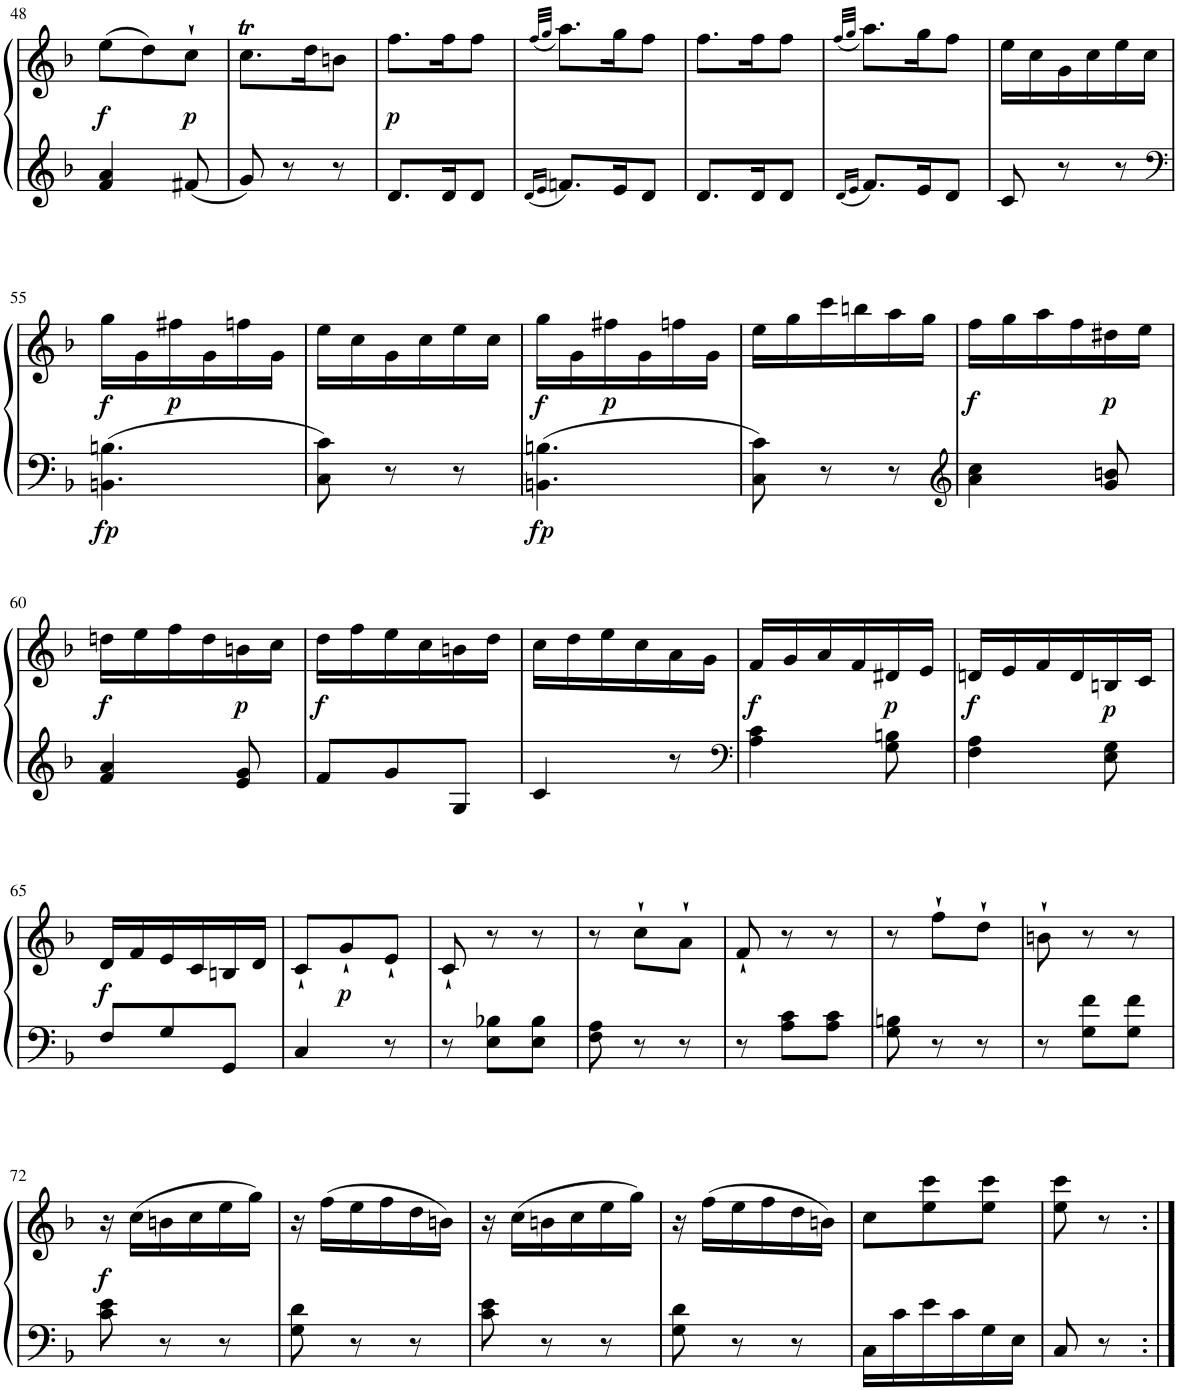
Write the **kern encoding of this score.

**kern	**kern	**dynam
*part1	*part1	*part1
*staff2	*staff1	*staff1/2
*I"Piano	*	*
*I'Pno.	*	*
!!LO:PB:g=z
*clefG2	*clefG2	*
*k[b-]	*k[b-]	*
*M3/8	*M3/8	*
=48	=48	=48
!	!	!LO:DY:b
4f/ 4a/	(8ee\L	f
.	8dd\)	.
!	!	!LO:DY:b
8f#X/	8cc`\J	p
=49	=49	=49
8g/	8.ccT\L	.
8r	.	.
.	16dd\K	.
8r	8bn\J	.
=50	=50	=50
!	!	!LO:DY:b
8.d/L	8.ff\L	p
16d/K	16ff\K	.
8d/J	8ff\J	.
=51	=51	=51
16qd/LL	(32qff/LLL	.
16qe/JJ	32qgg/JJJ	.
8.fn/L	8.aa\L)	.
16e/K	16gg\K	.
8d/J	8ff\J	.
=52	=52	=52
8.d/L	8.ff\L	.
16d/K	16ff\K	.
8d/J	8ff\J	.
=53	=53	=53
16qd/LL	(32qff/LLL	.
16qe/JJ	32qgg/JJJ	.
8.f/L	8.aa\L)	.
16e/K	16gg\K	.
8d/J	8ff\J	.
=54	=54	=54
8c/	16ee\LL	.
.	16cc\	.
8r	16g\	.
.	16cc\	.
8r	16ee\	.
.	16cc\JJ	.
!!LO:LB:g=z
=55	=55	=55
*clefF4	*	*
!	!	!LO:DY:b=2
!	!	!LO:DY:n=1:b
4.BBn\ 4.Bn\	16gg\LL	fp f
.	16g\	.
!	!	!LO:DY:n=2:b
.	16ff#X\	p
.	16g\	.
.	16ffn\	.
.	16g\JJ	.
=56	=56	=56
8C\ 8c\	16ee\LL	.
.	16cc\	.
8r	16g\	.
.	16cc\	.
8r	16ee\	.
.	16cc\JJ	.
=57	=57	=57
!	!	!LO:DY:b=2
!	!	!LO:DY:n=1:b
4.BBn\ 4.Bn\	16gg\LL	fp f
.	16g\	.
!	!	!LO:DY:n=2:b
.	16ff#X\	p
.	16g\	.
.	16ffn\	.
.	16g\JJ	.
=58	=58	=58
8C\ 8c\	16ee\LL	.
.	16gg\	.
8r	16ccc\	.
.	16bbn\	.
8r	16aa\	.
.	16gg\JJ	.
=59	=59	=59
*clefG2	*	*
!	!	!LO:DY:b
4a\ 4cc\	16ff\LL	f
.	16gg\	.
.	16aa\	.
.	16ff\	.
!	!	!LO:DY:b
8g/ 8bn/	16dd#X\	p
.	16ee\JJ	.
!!LO:LB:g=z
=60	=60	=60
!	!	!LO:DY:b
4f/ 4a/	16ddn\LL	f
.	16ee\	.
.	16ff\	.
.	16dd\	.
!	!	!LO:DY:b
8e/ 8g/	16bn\	p
.	16cc\JJ	.
=61	=61	=61
!	!	!LO:DY:b
8f/L	16dd\LL	f
.	16ff\	.
8g/	16ee\	.
.	16cc\	.
8G/J	16bn\	.
.	16dd\JJ	.
=62	=62	=62
4c/	16cc\LL	.
.	16dd\	.
.	16ee\	.
.	16cc\	.
8r	16a\	.
.	16g\JJ	.
=63	=63	=63
*clefF4	*	*
!	!	!LO:DY:b
4A\ 4c\	16f/LL	f
.	16g/	.
.	16a/	.
.	16f/	.
!	!	!LO:DY:b
8G\ 8Bn\	16d#X/	p
.	16e/JJ	.
=64	=64	=64
!	!	!LO:DY:b
4F\ 4A\	16dn/LL	f
.	16e/	.
.	16f/	.
.	16d/	.
!	!	!LO:DY:b
8E\ 8G\	16Bn/	p
.	16c/JJ	.
!!LO:LB:g=z
=65	=65	=65
!	!	!LO:DY:b
8F/L	16d/LL	f
.	16f/	.
8G/	16e/	.
.	16c/	.
8GG/J	16Bn/	.
.	16d/JJ	.
=66	=66	=66
4C/	8c`/L	.
!	!	!LO:DY:b
.	8g`/	p
8r	8e`/J	.
=67	=67	=67
8r	8c`/	.
8E\ 8B-X\L	8r	.
8E\ 8B-\J	8r	.
=68	=68	=68
8F\ 8A\	8r	.
8r	8cc`\L	.
8r	8a`\J	.
=69	=69	=69
8r	8f`/	.
8A\ 8c\L	8r	.
8A\ 8c\J	8r	.
=70	=70	=70
8G\ 8Bn\	8r	.
8r	8ff`\L	.
8r	8dd`\J	.
=71	=71	=71
8r	8bn`\	.
8G\ 8f\L	8r	.
8G\ 8f\J	8r	.
!!LO:LB:g=z
=72	=72	=72
!	!	!LO:DY:b
8c\ 8e\	16r	f
.	(16cc\LL	.
8r	16bn\	.
.	16cc\	.
8r	16ee\	.
.	16gg\JJ)	.
=73	=73	=73
8G\ 8d\	16r	.
.	(16ff\LL	.
8r	16ee\	.
.	16ff\	.
8r	16dd\	.
.	16bn\JJ)	.
=74	=74	=74
8c\ 8e\	16r	.
.	(16cc\LL	.
8r	16bn\	.
.	16cc\	.
8r	16ee\	.
.	16gg\JJ)	.
=75	=75	=75
8G\ 8d\	16r	.
.	(16ff\LL	.
8r	16ee\	.
.	16ff\	.
8r	16dd\	.
.	16bn\JJ)	.
=76	=76	=76
16C\LL	8cc\L	.
16c\	.	.
16e\	8ee\ 8ccc\	.
16c\	.	.
16G\	8ee\ 8ccc\J	.
16E\JJ	.	.
=77	=77	=77
8C/	8ee\ 8ccc\	.
8r	8r	.
=:|!	=:|!	=:|!
*-	*-	*-
